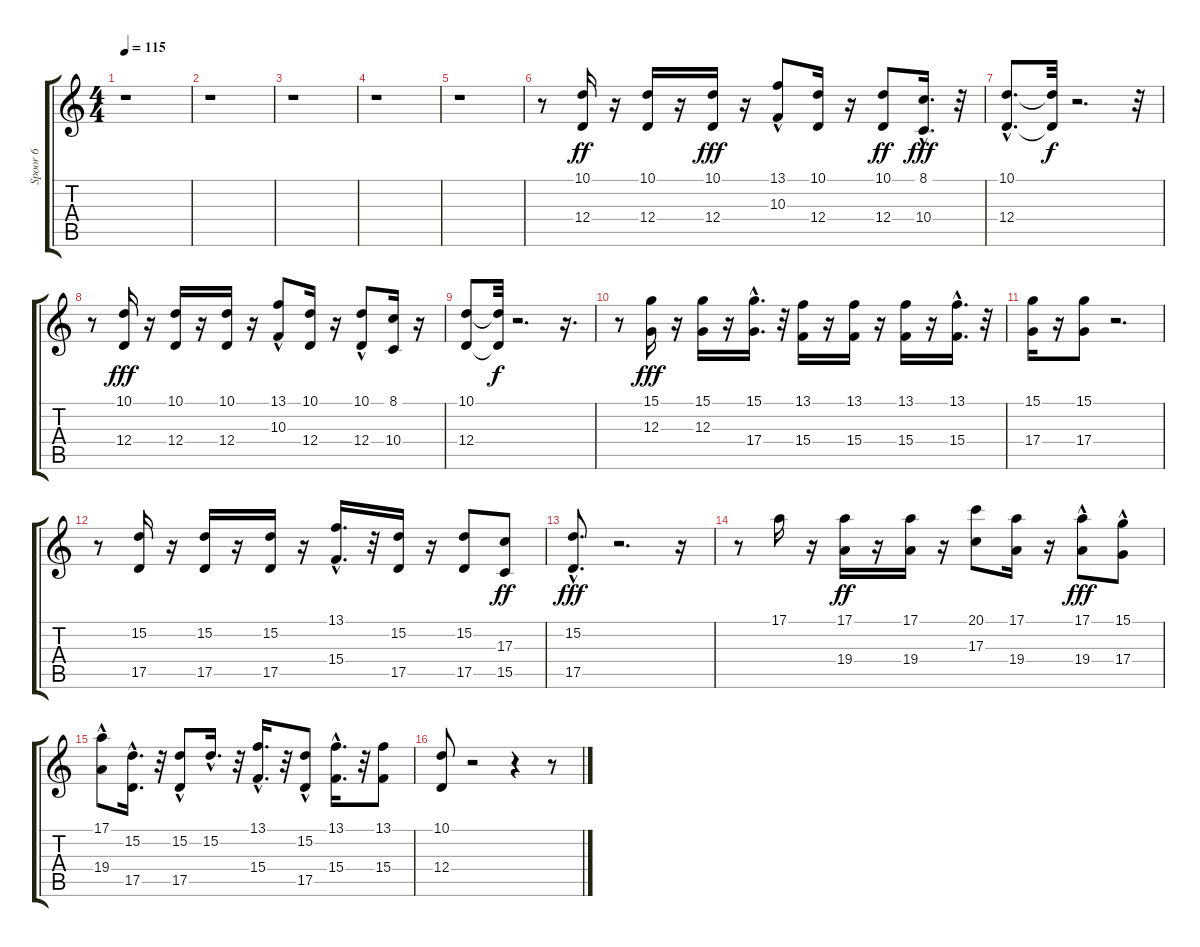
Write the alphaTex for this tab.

\track ("Spoor 6" "Spoor 6") {instrument brasssection}
\staff {score tabs}
\tuning (E4 B3 G3 D3 A2 E2) {hide}
\ts (4 4)
\tempo 115
\clef g2
\ks c
r.1{dy f} |
r.1 |
r.1 |
r.1 |
r.1 |
r.8 (10.1 12.4).16{dy ff} r.16 (10.1 12.4).16 r.16 (10.1 12.4).16{dy fff} r.16 (13.1 10.3{hac}).8 (10.1 12.4).16 r.16 (10.1 12.4).8{dy ff} (8.1 10.4{hac}).16{d dy fff} r.32 |
(10.1{hac} 12.4{hac}).8{d} (10.1{t} 12.4{t}).32{dy f} r.2{d} r.32 |
r.8 (10.1 12.4).16{dy fff} r.16 (10.1 12.4).16 r.16 (10.1 12.4).16 r.16 (13.1 10.3{hac}).8 (10.1 12.4).16 r.16 (10.1 12.4{hac}).8 (8.1 10.4).16 r.16 |
(10.1 12.4).8 (10.1{t} 12.4{t}).32{dy f} r.2{d} r.16{d} |
r.8 (15.1 12.3).16{dy fff} r.16 (15.1 12.3).16 r.16 (15.1{hac} 17.4).16{d} r.32 (13.1 15.4).16 r.16 (13.1 15.4).16 r.16 (13.1 15.4).16 r.16 (13.1 15.4{hac}).16{d} r.32 |
(15.1 17.4).16 r.16 (15.1 17.4).8 r.2{d} |
r.8 (15.2 17.5).16 r.16 (15.2 17.5).16 r.16 (15.2 17.5).16 r.16 (13.1{hac} 15.4{hac}).16{d} r.32 (15.2 17.5).16 r.16 (15.2 17.5).8 (17.3 15.5).8{dy ff} |
(15.2{hac} 17.5).8{d dy fff} r.2{d} r.16 |
r.8 17.1.16 r.16 (17.1 19.4).16{dy ff} r.16 (17.1 19.4).16 r.16 (20.1 17.3).8 (17.1 19.4).16 r.16 (17.1 19.4{hac}).8{dy fff} (15.1{hac} 17.4).8 |
(17.1 19.4{hac}).8 (15.2{hac} 17.5{hac}).16{d} r.32 (15.2{hac} 17.5).8 15.2{hac}.16{d} r.32 (13.1{hac} 15.4{hac}).16{d} r.32 (15.2{hac} 17.5).8 (13.1{hac} 15.4).16{d} r.32 (13.1 15.4).8 |
(10.1 12.4).8 r.2 r.4 r.8
